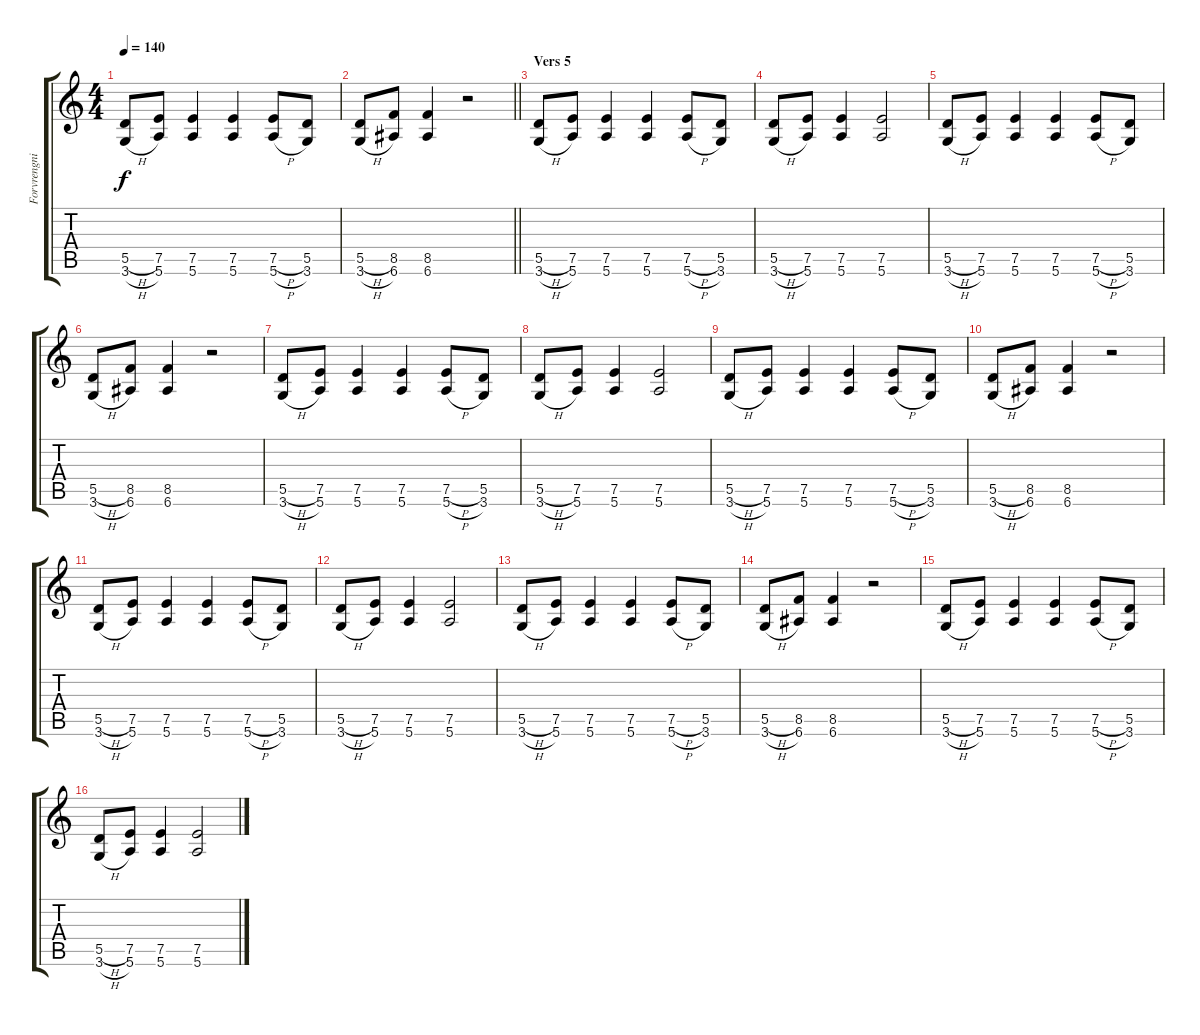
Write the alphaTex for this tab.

\track ("Forvrengning gitar" "Forvrengni") {instrument distortionguitar}
\staff {score tabs}
\tuning (E4 B3 G3 D3 A2 E2) {hide}
\ts (4 4)
\tempo 140
\clef g2
\ks c
(5.5{h} 3.6{h}).8{dy f} (7.5 5.6).8 (7.5 5.6).4 (7.5 5.6).4 (7.5{h} 5.6{h}).8 (5.5 3.6).8 |
\barLineRight lightlight
(5.5{h} 3.6{h}).8 (8.5 6.6).8 (8.5 6.6).4 r.2 |
\section ("" "Vers 5")
(5.5{h} 3.6{h}).8 (7.5 5.6).8 (7.5 5.6).4 (7.5 5.6).4 (7.5{h} 5.6{h}).8 (5.5 3.6).8 |
(5.5{h} 3.6{h}).8 (7.5 5.6).8 (7.5 5.6).4 (7.5 5.6).2 |
(5.5{h} 3.6{h}).8 (7.5 5.6).8 (7.5 5.6).4 (7.5 5.6).4 (7.5{h} 5.6{h}).8 (5.5 3.6).8 |
(5.5{h} 3.6{h}).8 (8.5 6.6).8 (8.5 6.6).4 r.2 |
(5.5{h} 3.6{h}).8 (7.5 5.6).8 (7.5 5.6).4 (7.5 5.6).4 (7.5{h} 5.6{h}).8 (5.5 3.6).8 |
(5.5{h} 3.6{h}).8 (7.5 5.6).8 (7.5 5.6).4 (7.5 5.6).2 |
(5.5{h} 3.6{h}).8 (7.5 5.6).8 (7.5 5.6).4 (7.5 5.6).4 (7.5{h} 5.6{h}).8 (5.5 3.6).8 |
(5.5{h} 3.6{h}).8 (8.5 6.6).8 (8.5 6.6).4 r.2 |
(5.5{h} 3.6{h}).8 (7.5 5.6).8 (7.5 5.6).4 (7.5 5.6).4 (7.5{h} 5.6{h}).8 (5.5 3.6).8 |
(5.5{h} 3.6{h}).8 (7.5 5.6).8 (7.5 5.6).4 (7.5 5.6).2 |
(5.5{h} 3.6{h}).8 (7.5 5.6).8 (7.5 5.6).4 (7.5 5.6).4 (7.5{h} 5.6{h}).8 (5.5 3.6).8 |
(5.5{h} 3.6{h}).8 (8.5 6.6).8 (8.5 6.6).4 r.2 |
(5.5{h} 3.6{h}).8 (7.5 5.6).8 (7.5 5.6).4 (7.5 5.6).4 (7.5{h} 5.6{h}).8 (5.5 3.6).8 |
(5.5{h} 3.6{h}).8 (7.5 5.6).8 (7.5 5.6).4 (7.5 5.6).2
